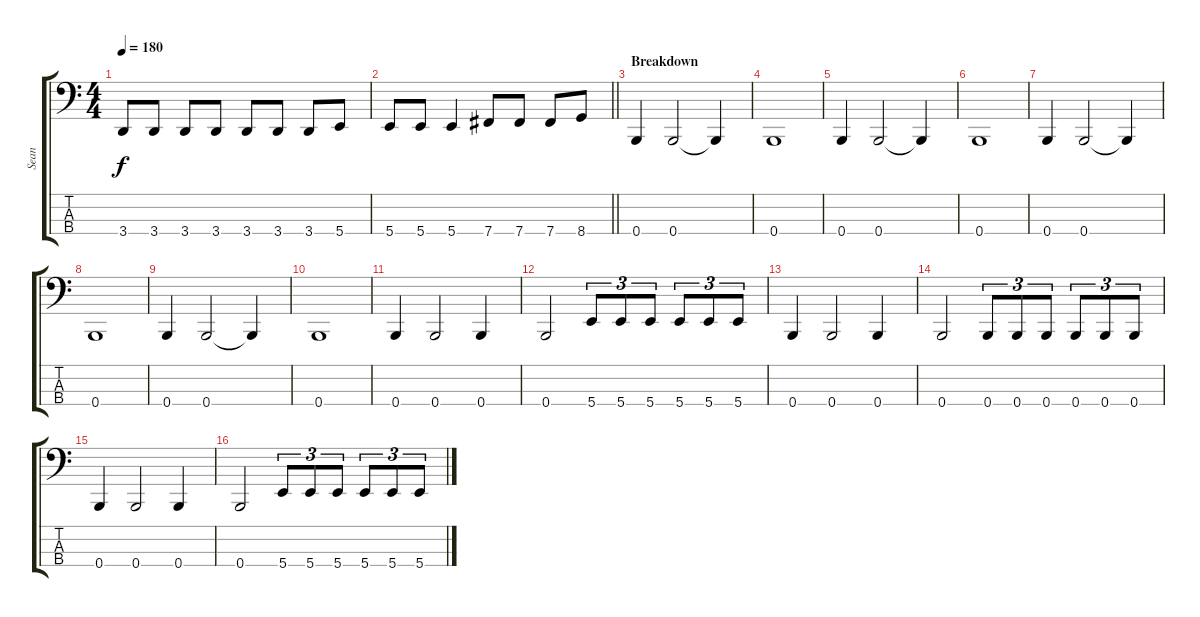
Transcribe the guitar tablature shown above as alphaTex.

\track ("Sean" "Sean") {instrument electricbasspick}
\staff {score tabs}
\tuning (E2 B1 Gb1 B0) {hide}
\ts (4 4)
\tempo 180
\clef f4
\ks c
3.4{t}.8{dy f} 3.4.8 3.4.8 3.4.8 3.4.8 3.4.8 3.4.8 5.4.8 |
\barLineRight lightlight
5.4.8 5.4.8 5.4.4 7.4.8 7.4.8 7.4.8 8.4.8 |
\section ("" "Breakdown")
0.4.4 0.4.2 0.4{t}.4 |
0.4.1 |
0.4.4 0.4.2 0.4{t}.4 |
0.4.1 |
0.4.4 0.4.2 0.4{t}.4 |
0.4.1 |
0.4.4 0.4.2 0.4{t}.4 |
0.4.1 |
0.4.4 0.4.2 0.4.4 |
0.4.2 5.4.8{tu (3 2)} 5.4.8{tu (3 2)} 5.4.8{tu (3 2)} 5.4.8{tu (3 2)} 5.4.8{tu (3 2)} 5.4.8{tu (3 2)} |
0.4.4 0.4.2 0.4.4 |
0.4.2 0.4.8{tu (3 2)} 0.4.8{tu (3 2)} 0.4.8{tu (3 2)} 0.4.8{tu (3 2)} 0.4.8{tu (3 2)} 0.4.8{tu (3 2)} |
0.4.4 0.4.2 0.4.4 |
0.4.2 5.4.8{tu (3 2)} 5.4.8{tu (3 2)} 5.4.8{tu (3 2)} 5.4.8{tu (3 2)} 5.4.8{tu (3 2)} 5.4.8{tu (3 2)}
